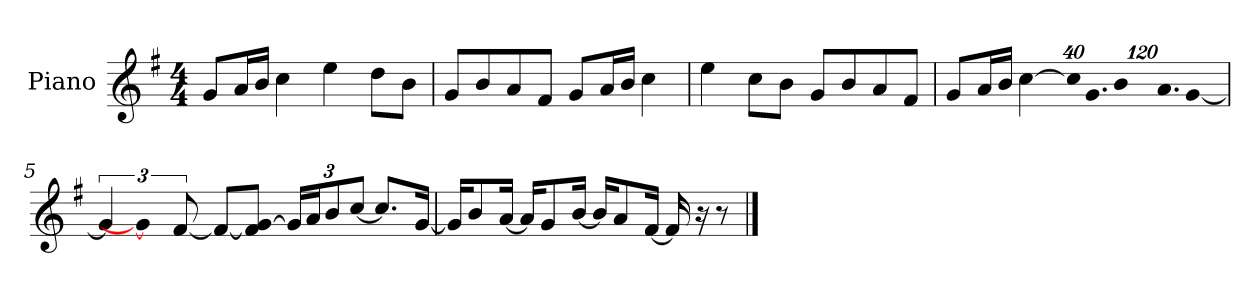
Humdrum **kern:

**kern
*part1
*staff1
*I"Piano
*I'P-no
*clefG2
*k[f#]
*M4/4
*MM90
=1
8g/L
16a/L
16b/JJ
4cc\
4ee\
8dd\L
8b\J
=2
8g/L
8b/
8a/
8f#/J
8g/L
16a/L
16b/JJ
4cc\
=3
4ee\
8cc\L
8b\J
8g/L
8b/
8a/
8f#/J
=4
8g/L
16a/L
16b/JJ
[4cc\
*Xbrackettup
!LO:N:vis=32
640%23cc/KLL]
!LO:N:vis=16.
960%103g/J
!LO:N:vis=8
960%137b/
!LO:N:vis=16.
960%103a/L
[384%41g/J
!!LO:LB:g=z
=5
*brackettup
6g/]
1920g/_
[12f#/
8f#/L_
8f#/] [8g/J
*Xbrackettup
24g/LL]
24a/J
12b/
[12cc/J
8.cc/L]
[16g/Jk
=6
16g/KL]
8b/
[16a/Jk
16a/KL]
8g/
[16b/Jk
16b/KL]
8a/
[16f#/Jk
16f#/]
16r
8r
==
*-
